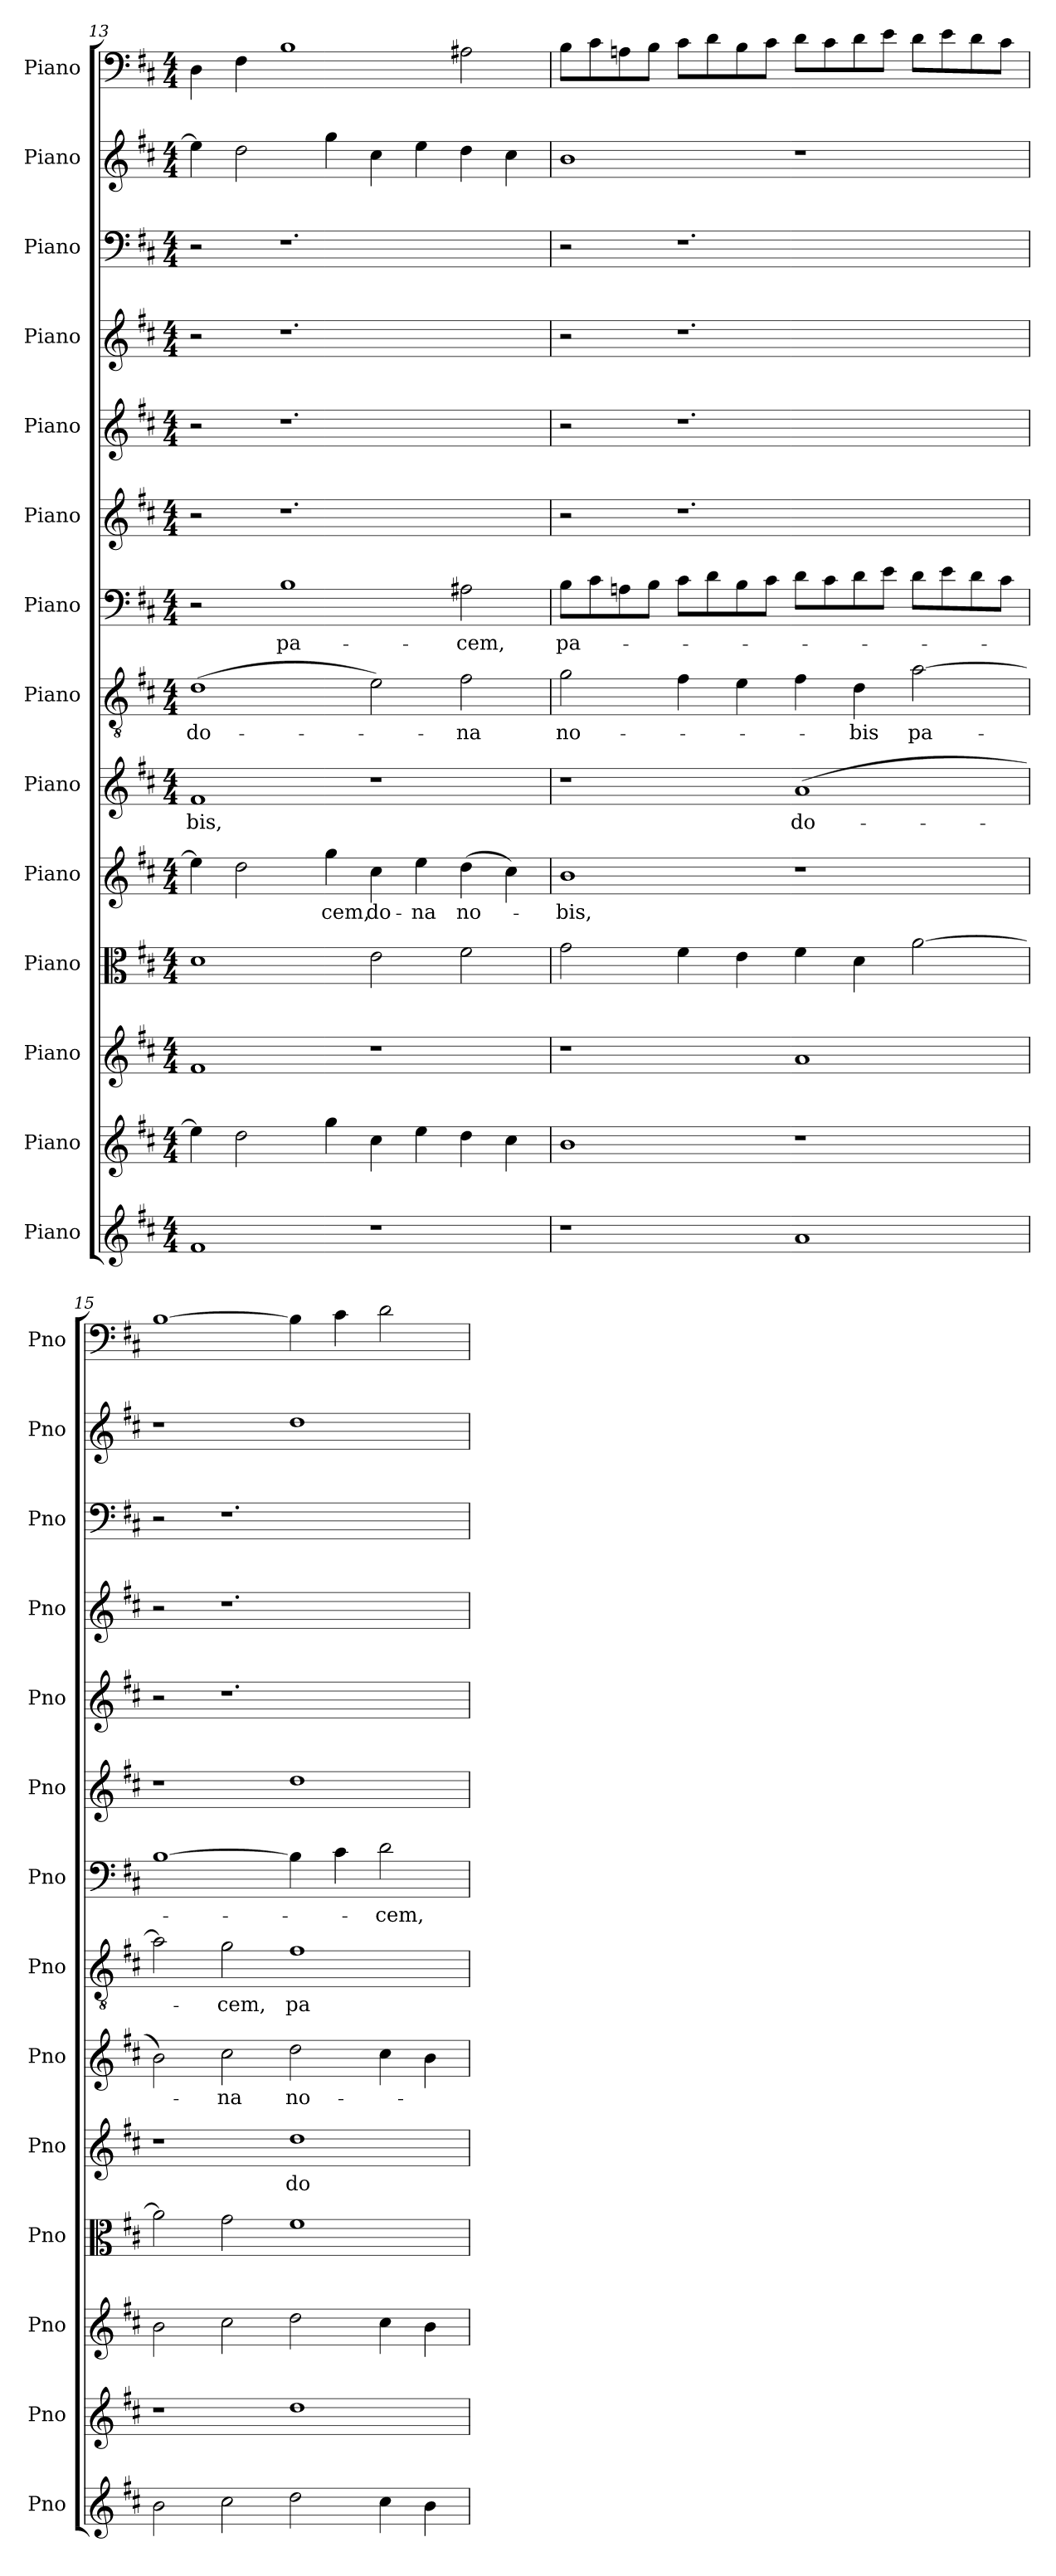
**kern	**kern	**kern	**kern	**kern	**text	**kern	**text	**kern	**text	**kern	**text	**kern	**kern	**kern	**kern	**kern	**kern
*part14	*part13	*part12	*part11	*part10	*part10	*part9	*part9	*part8	*part8	*part7	*part7	*part6	*part5	*part4	*part3	*part2	*part1
*staff14	*staff13	*staff12	*staff11	*staff10	*staff10	*staff9	*staff9	*staff8	*staff8	*staff7	*staff7	*staff6	*staff5	*staff4	*staff3	*staff2	*staff1
*I"Piano	*I"Piano	*I"Piano	*I"Piano	*I"Piano	*	*I"Piano	*	*I"Piano	*	*I"Piano	*	*I"Piano	*I"Piano	*I"Piano	*I"Piano	*I"Piano	*I"Piano
*I'Pno	*I'Pno	*I'Pno	*I'Pno	*I'Pno	*	*I'Pno	*	*I'Pno	*	*I'Pno	*	*I'Pno	*I'Pno	*I'Pno	*I'Pno	*I'Pno	*I'Pno
*clefG2	*clefG2	*clefG2	*clefC3	*clefG2	*	*clefG2	*	*clefGv2	*	*clefF4	*	*clefG2	*clefG2	*clefG2	*clefF4	*clefG2	*clefF4
*k[f#c#]	*k[f#c#]	*k[f#c#]	*k[f#c#]	*k[f#c#]	*	*k[f#c#]	*	*k[f#c#]	*	*k[f#c#]	*	*k[f#c#]	*k[f#c#]	*k[f#c#]	*k[f#c#]	*k[f#c#]	*k[f#c#]
*D:	*D:	*D:	*D:	*D:	*	*D:	*	*D:	*	*D:	*	*D:	*D:	*D:	*D:	*D:	*D:
*M4/4	*M4/4	*M4/4	*M4/4	*M4/4	*	*M4/4	*	*M4/4	*	*M4/4	*	*M4/4	*M4/4	*M4/4	*M4/4	*M4/4	*M4/4
=13	=13	=13	=13	=13	=13	=13	=13	=13	=13	=13	=13	=13	=13	=13	=13	=13	=13
!	!	!	!	!	!	!	!LO:LY:b	!	!LO:LY:b	!	!	!	!	!	!	!	!
1f#	4ee\]	1f#	1d	4ee\]	.	1f#	-bis,	(>1d	do-	2r	.	2r	2r	2r	2r	4ee\]	4D\
.	2dd\	.	.	2dd\	.	.	.	.	.	.	.	.	.	.	.	2dd\	4F#\
!	!	!	!	!	!	!	!	!	!	!	!LO:LY:b	!	!	!	!	!	!
.	.	.	.	.	.	.	.	.	.	1B	pa-	1.r	1.r	1.r	1.r	.	1B
!	!	!	!	!	!LO:LY:b	!	!	!	!	!	!	!	!	!	!	!	!
.	4gg\	.	.	4gg\	-cem,	.	.	.	.	.	.	.	.	.	.	4gg\	.
!	!	!	!	!	!LO:LY:b	!	!	!	!	!	!	!	!	!	!	!	!
1r	4cc#\	1r	2e\	4cc#\	do-	1r	.	2e\)	.	.	.	.	.	.	.	4cc#\	.
!	!	!	!	!	!LO:LY:b	!	!	!	!	!	!	!	!	!	!	!	!
.	4ee\	.	.	4ee\	-na	.	.	.	.	.	.	.	.	.	.	4ee\	.
!	!	!	!	!	!LO:LY:b	!	!	!	!LO:LY:b	!	!LO:LY:b	!	!	!	!	!	!
.	4dd\	.	2f#\	(>4dd\	no-	.	.	2f#\	-na	2A#X\	-cem,	.	.	.	.	4dd\	2A#X\
.	4cc#\	.	.	4cc#\)	.	.	.	.	.	.	.	.	.	.	.	4cc#\	.
=14	=14	=14	=14	=14	=14	=14	=14	=14	=14	=14	=14	=14	=14	=14	=14	=14	=14
!	!	!	!	!	!LO:LY:b	!	!	!	!LO:LY:b	!	!LO:LY:b	!	!	!	!	!	!
1r	1b	1r	2g\	1b	-bis,	1r	.	2g\	no-	8B\L	pa-	2r	2r	2r	2r	1b	8B\L
.	.	.	.	.	.	.	.	.	.	8c#\	.	.	.	.	.	.	8c#\
.	.	.	.	.	.	.	.	.	.	8An\	.	.	.	.	.	.	8An\
.	.	.	.	.	.	.	.	.	.	8B\J	.	.	.	.	.	.	8B\J
.	.	.	4f#\	.	.	.	.	4f#\	.	8c#\L	.	1.r	1.r	1.r	1.r	.	8c#\L
.	.	.	.	.	.	.	.	.	.	8d\	.	.	.	.	.	.	8d\
.	.	.	4e\	.	.	.	.	4e\	.	8B\	.	.	.	.	.	.	8B\
.	.	.	.	.	.	.	.	.	.	8c#\J	.	.	.	.	.	.	8c#\J
!	!	!	!	!	!	!	!LO:LY:b	!	!	!	!	!	!	!	!	!	!
1a	1r	1a	4f#\	1r	.	(<1a	do-	4f#\	.	8d\L	.	.	.	.	.	1r	8d\L
.	.	.	.	.	.	.	.	.	.	8c#\	.	.	.	.	.	.	8c#\
!	!	!	!	!	!	!	!	!	!LO:LY:b	!	!	!	!	!	!	!	!
.	.	.	4d\	.	.	.	.	4d\	-bis	8d\	.	.	.	.	.	.	8d\
.	.	.	.	.	.	.	.	.	.	8e\J	.	.	.	.	.	.	8e\J
!	!	!	!	!	!	!	!	!	!LO:LY:b	!	!	!	!	!	!	!	!
.	.	.	[2a\	.	.	.	.	[2a\	pa-	8d\L	.	.	.	.	.	.	8d\L
.	.	.	.	.	.	.	.	.	.	8e\	.	.	.	.	.	.	8e\
.	.	.	.	.	.	.	.	.	.	8d\	.	.	.	.	.	.	8d\
.	.	.	.	.	.	.	.	.	.	8c#\J	.	.	.	.	.	.	8c#\J
=15	=15	=15	=15	=15	=15	=15	=15	=15	=15	=15	=15	=15	=15	=15	=15	=15	=15
2b\	1r	2b\	2a\]	1r	.	2b\)	.	2a\]	.	[1B	.	1r	2r	2r	2r	1r	[1B
!	!	!	!	!	!	!	!LO:LY:b	!	!LO:LY:b	!	!	!	!	!	!	!	!
2cc#\	.	2cc#\	2g\	.	.	2cc#\	-na	2g\	-cem,	.	.	.	1.r	1.r	1.r	.	.
!	!	!	!	!	!LO:LY:b	!	!LO:LY:b	!	!LO:LY:b	!	!	!	!	!	!	!	!
2dd\	1dd	2dd\	1f#	1dd	do-	2dd\	no-	1f#	pa-	4B\]	.	1dd	.	.	.	1dd	4B\]
.	.	.	.	.	.	.	.	.	.	4c#\	.	.	.	.	.	.	4c#\
!	!	!	!	!	!	!	!	!	!	!	!LO:LY:b	!	!	!	!	!	!
4cc#\	.	4cc#\	.	.	.	4cc#\	.	.	.	2d\	-cem,	.	.	.	.	.	2d\
4b\	.	4b\	.	.	.	4b\	.	.	.	.	.	.	.	.	.	.	.
=	=	=	=	=	=	=	=	=	=	=	=	=	=	=	=	=	=
*-	*-	*-	*-	*-	*-	*-	*-	*-	*-	*-	*-	*-	*-	*-	*-	*-	*-
